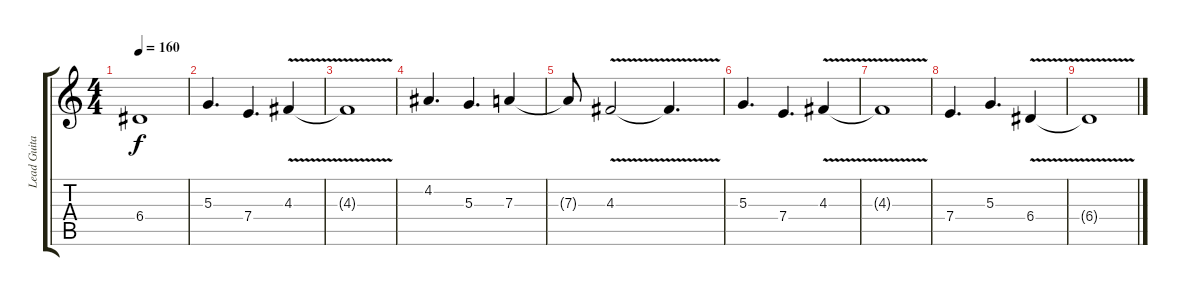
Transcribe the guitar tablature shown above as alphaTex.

\track ("Lead Guitar" "Lead Guita") {instrument electricguitarjazz}
\staff {score tabs}
\tuning (B3 Gb3 D3 A2 E2 B1) {hide}
\ts (4 4)
\tempo 160
\clef g2
\ks c
6.4{t}.1{dy f} |
5.3.4{d} 7.4.4{d} 4.3{v}.4 |
4.3{t}.1 |
4.2.4{d} 5.3.4{d} 7.3.4 |
7.3{t}.8 4.3{v}.2 4.3{t}.4{d} |
5.3.4{d} 7.4.4{d} 4.3{v}.4 |
4.3{t}.1 |
7.4.4{d} 5.3.4{d} 6.4{v}.4 |
6.4{t}.1
